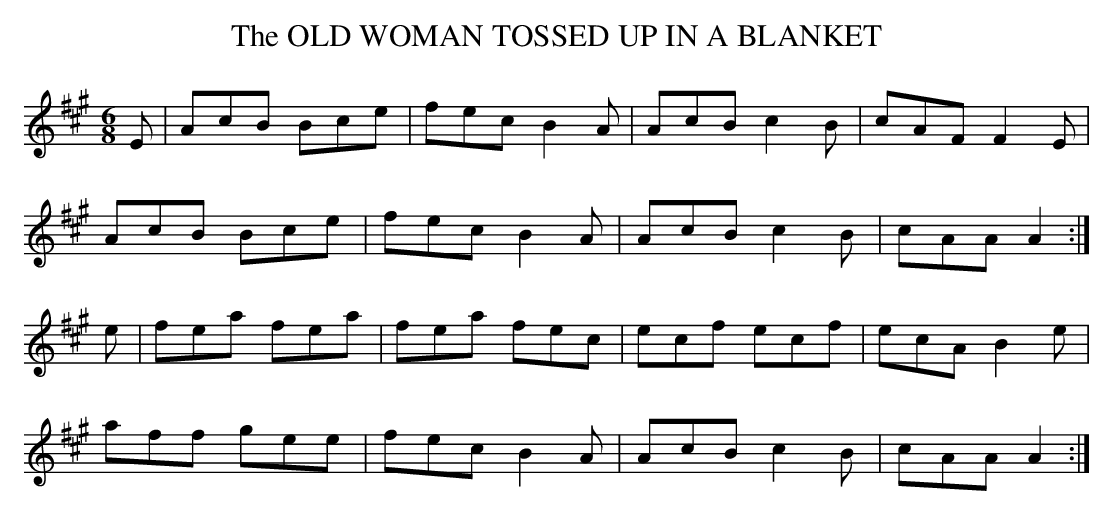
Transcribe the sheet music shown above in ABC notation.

X:1
T:OLD WOMAN TOSSED UP IN A BLANKET, The
that you learn just because of the title.
M:6/8
L:1/8
K:A
E|AcB Bce|fec B2A|AcB c2B|cAF F2E|
AcB Bce|fec B2A|AcB c2B|cAA A2 :|
e|fea fea|fea fec|ecf ecf|ecA B2e|
aff gee|fec B2A|AcB c2B|cAA A2 :|
